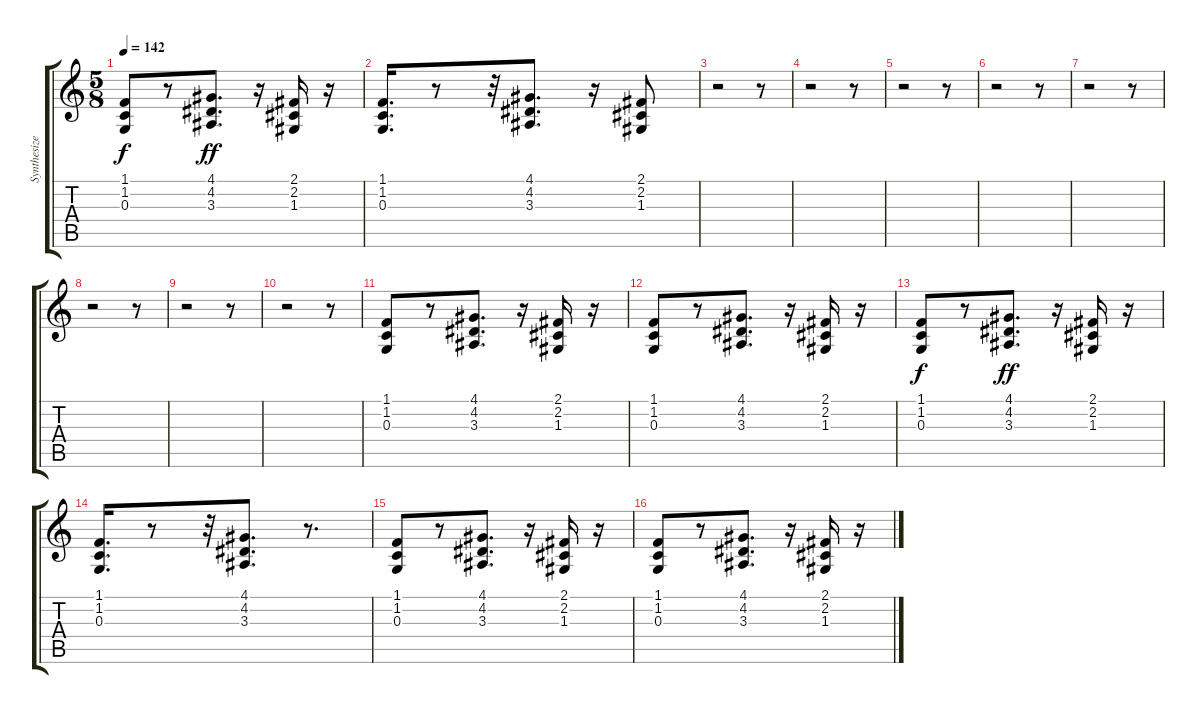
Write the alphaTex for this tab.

\track ("Synthesizer4                        " "Synthesize") {instrument lead2sawtooth}
\staff {score tabs}
\tuning (E4 B3 G3 D3 A2 E2) {hide}
\ts (5 8)
\tempo 142
\clef g2
\ks c
(1.1 1.2 0.3).8{dy f} r.8 (4.1 4.2 3.3).8{d dy ff} r.16 (2.1 2.2 1.3).16 r.16 |
(1.1 1.2 0.3).16{d} r.8 r.32 (4.1 4.2 3.3).8{d} r.16 (2.1 2.2 1.3).8 |
r.2 r.8 |
r.2 r.8 |
r.2 r.8 |
r.2 r.8 |
r.2 r.8 |
r.2 r.8 |
r.2 r.8 |
r.2 r.8 |
(1.1 1.2 0.3).8 r.8 (4.1 4.2 3.3).8{d} r.16 (2.1 2.2 1.3).16 r.16 |
(1.1 1.2 0.3).8 r.8 (4.1 4.2 3.3).8{d} r.16 (2.1 2.2 1.3).16 r.16 |
(1.1 1.2 0.3).8{dy f} r.8 (4.1 4.2 3.3).8{d dy ff} r.16 (2.1 2.2 1.3).16 r.16 |
(1.1 1.2 0.3).16{d} r.8 r.32 (4.1 4.2 3.3).8{d} r.8{d} |
(1.1 1.2 0.3).8 r.8 (4.1 4.2 3.3).8{d} r.16 (2.1 2.2 1.3).16 r.16 |
(1.1 1.2 0.3).8 r.8 (4.1 4.2 3.3).8{d} r.16 (2.1 2.2 1.3).16 r.16
